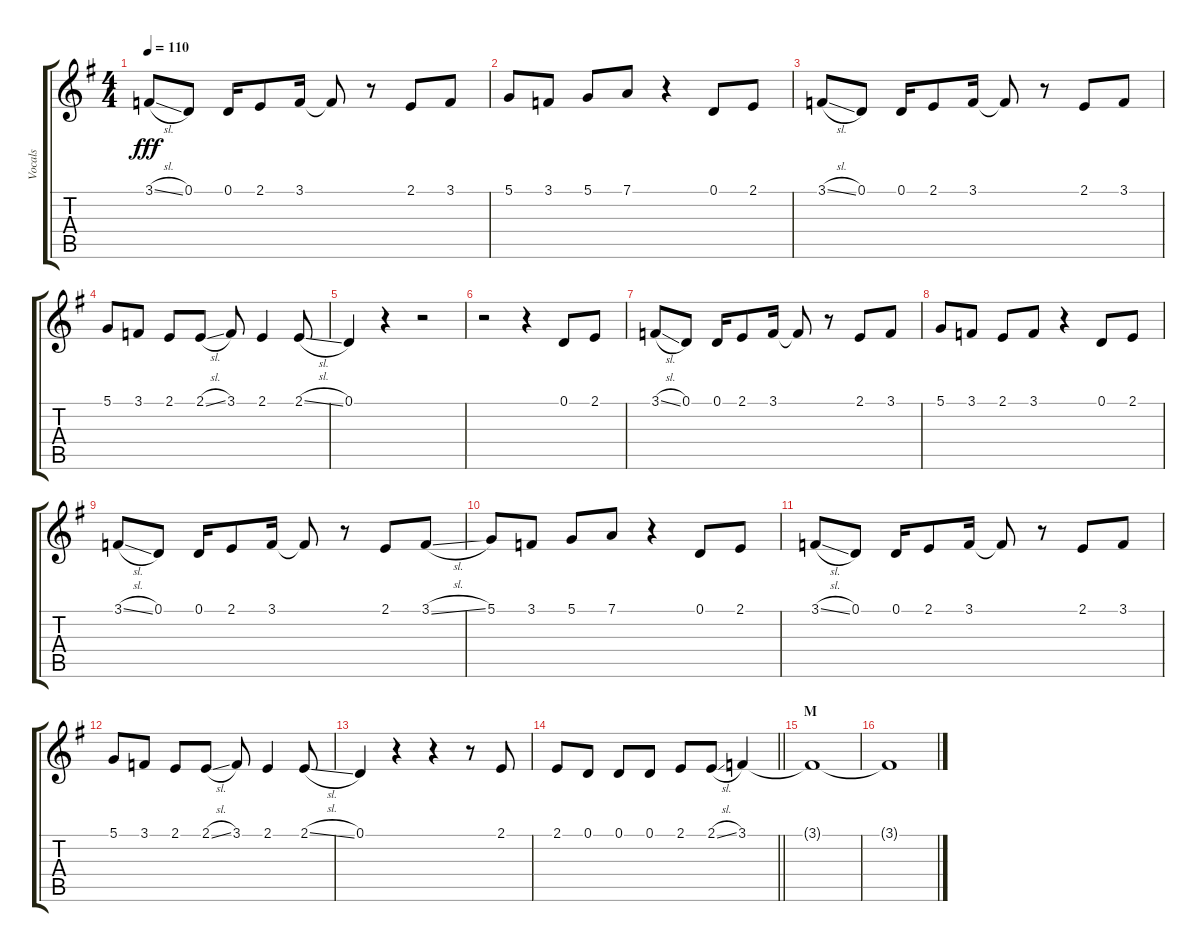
\track ("Vocals" "Vocals") {instrument voiceoohs}
\staff {score tabs}
\tuning (D4 A3 F3 C3 G2 D2) {hide}
\ts (4 4)
\tempo 110
\clef g2
\ks g
3.1{sl}.8{dy fff} 0.1.8 0.1.16 2.1.8 3.1.16 3.1{t}.8 r.8 2.1.8 3.1.8 |
5.1.8 3.1.8 5.1.8 7.1.8 r.4 0.1.8 2.1.8 |
3.1{sl}.8 0.1.8 0.1.16 2.1.8 3.1.16 3.1{t}.8 r.8 2.1.8 3.1.8 |
5.1.8 3.1.8 2.1.8 2.1{sl}.8 3.1.8 2.1.4 2.1{sl}.8 |
0.1.4 r.4 r.2 |
r.2 r.4 0.1.8 2.1.8 |
3.1{sl}.8 0.1.8 0.1.16 2.1.8 3.1.16 3.1{t}.8 r.8 2.1.8 3.1.8 |
5.1.8 3.1.8 2.1.8 3.1.8 r.4 0.1.8 2.1.8 |
3.1{sl}.8 0.1.8 0.1.16 2.1.8 3.1.16 3.1{t}.8 r.8 2.1.8 3.1{sl}.8 |
5.1.8 3.1.8 5.1.8 7.1.8 r.4 0.1.8 2.1.8 |
3.1{sl}.8 0.1.8 0.1.16 2.1.8 3.1.16 3.1{t}.8 r.8 2.1.8 3.1.8 |
5.1.8 3.1.8 2.1.8 2.1{sl}.8 3.1.8 2.1.4 2.1{sl}.8 |
0.1.4 r.4 r.4 r.8 2.1.8 |
\barLineRight lightlight
2.1.8 0.1.8 0.1.8 0.1.8 2.1.8 2.1{sl}.8 3.1.4 |
\section ("" "M")
3.1{t}.1 |
3.1{t}.1
